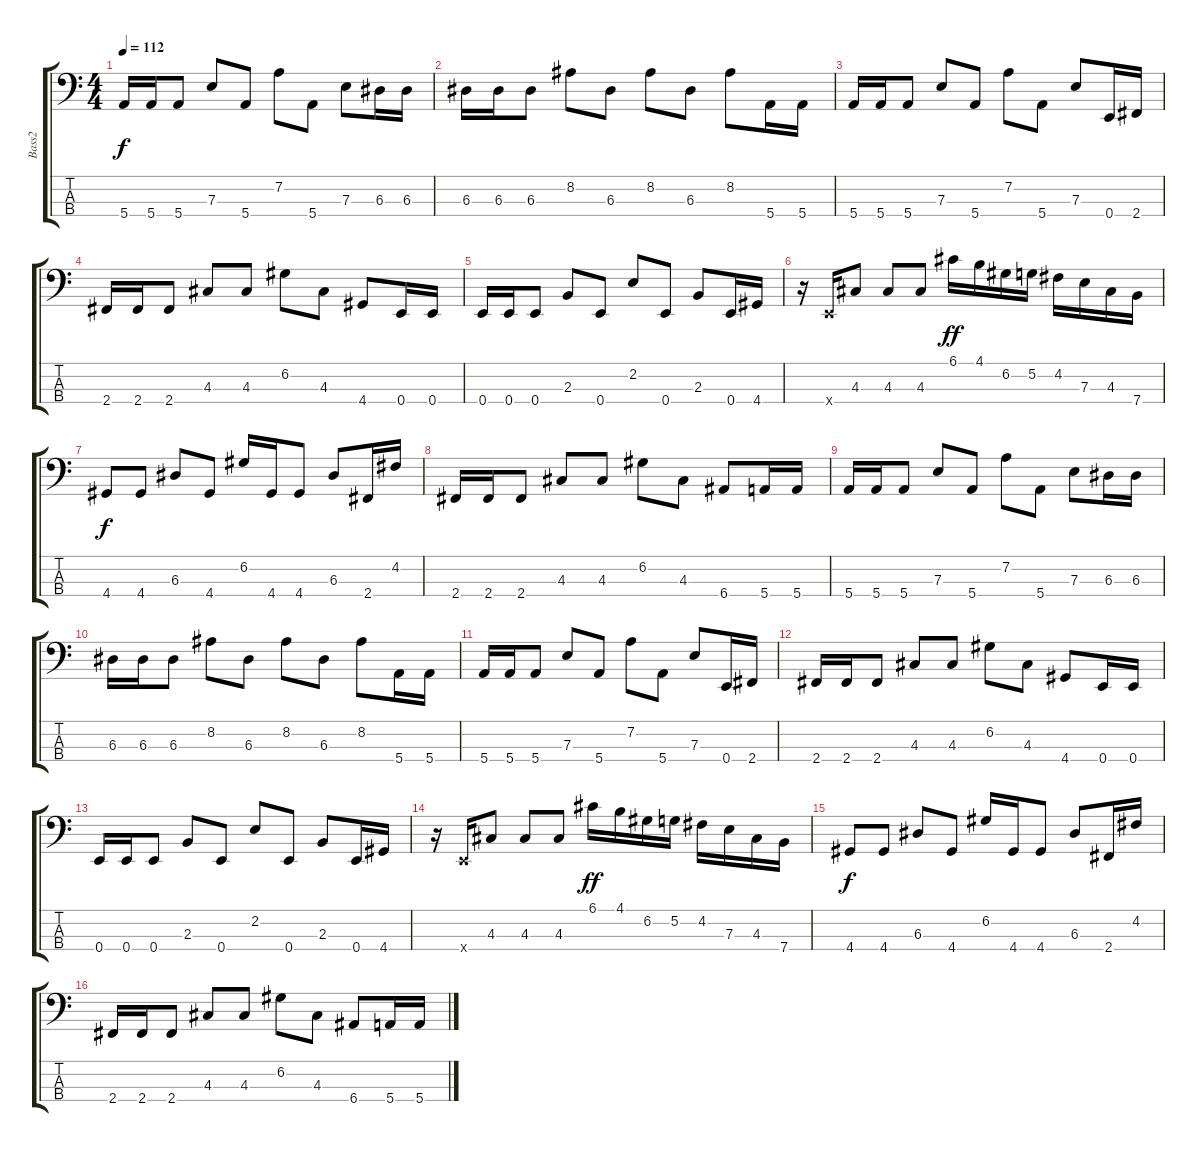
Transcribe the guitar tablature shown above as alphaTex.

\track ("Bass2" "Bass2") {instrument electricbassfinger}
\staff {score tabs}
\tuning (G2 D2 A1 E1) {hide}
\ts (4 4)
\tempo 112
\clef f4
\ks c
5.4.16{dy f} 5.4.16 5.4.8 7.3.8 5.4.8 7.2.8 5.4.8 7.3.8 6.3.16 6.3.16 |
6.3.16 6.3.16 6.3.8 8.2.8 6.3.8 8.2.8 6.3.8 8.2.8 5.4.16 5.4.16 |
5.4.16 5.4.16 5.4.8 7.3.8 5.4.8 7.2.8 5.4.8 7.3.8 0.4.16 2.4.16 |
2.4.16 2.4.16 2.4.8 4.3.8 4.3.8 6.2.8 4.3.8 4.4.8 0.4.16 0.4.16 |
0.4.16 0.4.16 0.4.8 2.3.8 0.4.8 2.2.8 0.4.8 2.3.8 0.4.16 4.4.16 |
r.16 0.4{x}.16 4.3.8 4.3.8 4.3.8 6.1.16{dy ff} 4.1.16 6.2.16 5.2.16 4.2.16 7.3.16 4.3.16 7.4.16 |
4.4.8{dy f} 4.4.8 6.3.8 4.4.8 6.2.16 4.4.16 4.4.8 6.3.8 2.4.16 4.2.16 |
2.4.16 2.4.16 2.4.8 4.3.8 4.3.8 6.2.8 4.3.8 6.4.8 5.4.16 5.4.16 |
5.4.16 5.4.16 5.4.8 7.3.8 5.4.8 7.2.8 5.4.8 7.3.8 6.3.16 6.3.16 |
6.3.16 6.3.16 6.3.8 8.2.8 6.3.8 8.2.8 6.3.8 8.2.8 5.4.16 5.4.16 |
5.4.16 5.4.16 5.4.8 7.3.8 5.4.8 7.2.8 5.4.8 7.3.8 0.4.16 2.4.16 |
2.4.16 2.4.16 2.4.8 4.3.8 4.3.8 6.2.8 4.3.8 4.4.8 0.4.16 0.4.16 |
0.4.16 0.4.16 0.4.8 2.3.8 0.4.8 2.2.8 0.4.8 2.3.8 0.4.16 4.4.16 |
r.16 0.4{x}.16 4.3.8 4.3.8 4.3.8 6.1.16{dy ff} 4.1.16 6.2.16 5.2.16 4.2.16 7.3.16 4.3.16 7.4.16 |
4.4.8{dy f} 4.4.8 6.3.8 4.4.8 6.2.16 4.4.16 4.4.8 6.3.8 2.4.16 4.2.16 |
2.4.16 2.4.16 2.4.8 4.3.8 4.3.8 6.2.8 4.3.8 6.4.8 5.4.16 5.4.16
